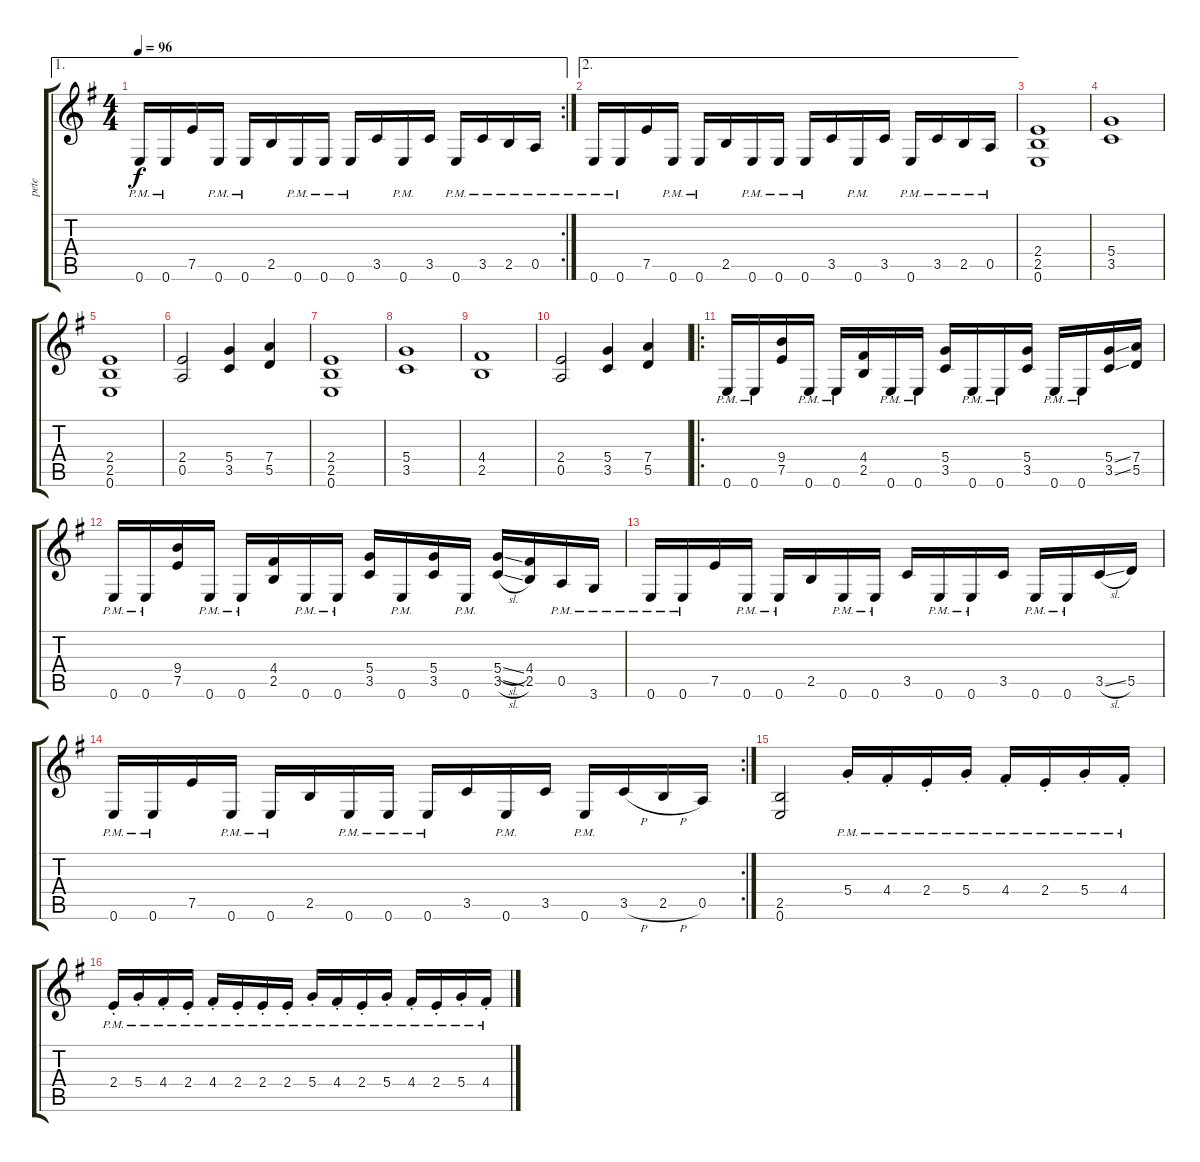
\track ("pete" "pete") {instrument distortionguitar}
\staff {score tabs}
\tuning (E4 B3 G3 D3 A2 E2) {hide}
\ae 1
\rc 2
\ts (4 4)
\tempo 96
\clef g2
\ks g
0.6{pm}.16{dy f} 0.6{pm}.16 7.5.16 0.6{pm}.16 0.6{pm}.16 2.5.16 0.6{pm}.16 0.6{pm}.16 0.6{pm}.16 3.5.16 0.6{pm}.16 3.5.16 0.6{pm}.16 3.5{pm}.16 2.5{pm}.16 0.5{pm}.16 |
\ae 2
0.6{pm}.16 0.6{pm}.16 7.5.16 0.6{pm}.16 0.6{pm}.16 2.5.16 0.6{pm}.16 0.6{pm}.16 0.6{pm}.16 3.5.16 0.6{pm}.16 3.5.16 0.6{pm}.16 3.5{pm}.16 2.5{pm}.16 0.5{pm}.16 |
(2.4 2.5 0.6).1 |
(5.4 3.5).1 |
(2.4 2.5 0.6).1 |
(2.4 0.5).2 (5.4 3.5).4 (7.4 5.5).4 |
(2.4 2.5 0.6).1 |
(5.4 3.5).1 |
(4.4 2.5).1 |
(2.4 0.5).2 (5.4 3.5).4 (7.4 5.5).4 |
\ro
0.6{pm}.16 0.6{pm}.16 (9.4 7.5).16 0.6{pm}.16 0.6{pm}.16 (4.4 2.5).16 0.6{pm}.16 0.6{pm}.16 (5.4 3.5).16 0.6{pm}.16 0.6{pm}.16 (5.4 3.5).16 0.6{pm}.16 0.6{pm}.16 (5.4{ss} 3.5{ss}).16 (7.4 5.5).16 |
0.6{pm}.16 0.6{pm}.16 (9.4 7.5).16 0.6{pm}.16 0.6{pm}.16 (4.4 2.5).16 0.6{pm}.16 0.6{pm}.16 (5.4 3.5).16 0.6{pm}.16 (5.4 3.5).16 0.6{pm}.16 (5.4{sl} 3.5{sl}).16 (4.4 2.5).16 0.5{pm}.16 3.6{pm}.16 |
0.6{pm}.16 0.6{pm}.16 7.5.16 0.6{pm}.16 0.6{pm}.16 2.5.16 0.6{pm}.16 0.6{pm}.16 3.5.16 0.6{pm}.16 0.6{pm}.16 3.5.16 0.6{pm}.16 0.6{pm}.16 3.5{sl}.16 5.5.16 |
\rc 2
0.6{pm}.16 0.6{pm}.16 7.5.16 0.6{pm}.16 0.6{pm}.16 2.5.16 0.6{pm}.16 0.6{pm}.16 0.6{pm}.16 3.5.16 0.6{pm}.16 3.5.16 0.6{pm}.16 3.5{h}.16 2.5{h}.16 0.5.16 |
(2.5 0.6).2 5.4{pm st}.16 4.4{pm st}.16 2.4{pm st}.16 5.4{pm st}.16 4.4{pm st}.16 2.4{pm st}.16 5.4{pm st}.16 4.4{pm st}.16 |
2.4{pm st}.16 5.4{pm st}.16 4.4{pm st}.16 2.4{pm st}.16 4.4{pm st}.16 2.4{pm st}.16 2.4{pm st}.16 2.4{pm st}.16 5.4{pm st}.16 4.4{pm st}.16 2.4{pm st}.16 5.4{pm st}.16 4.4{pm st}.16 2.4{pm st}.16 5.4{pm st}.16 4.4{pm st}.16
